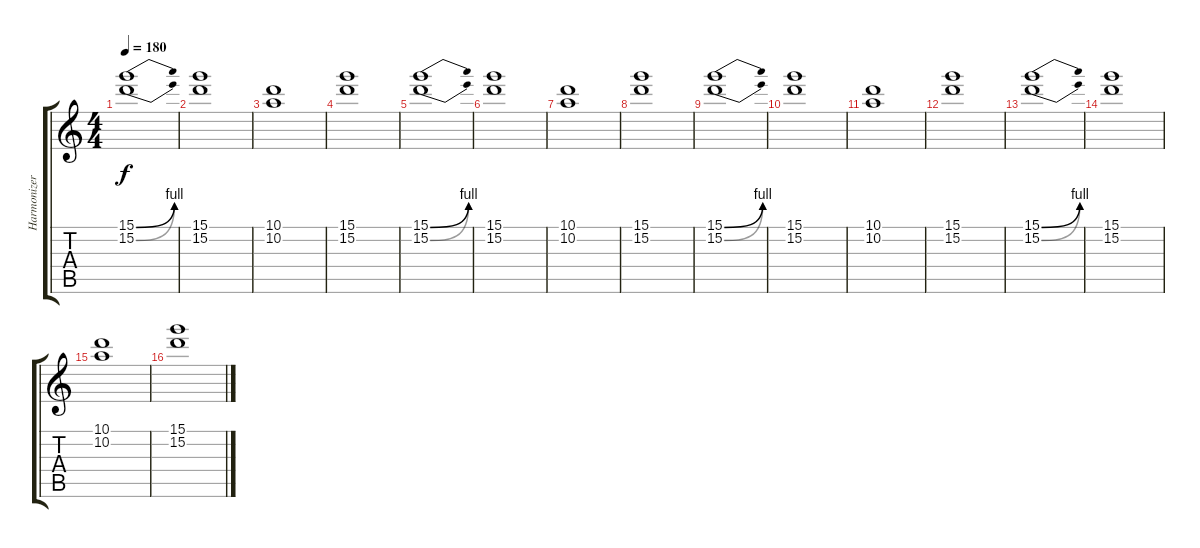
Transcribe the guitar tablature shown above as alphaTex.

\track ("Harmonizer for Lead Guitar" "Harmonizer") {instrument distortionguitar}
\staff {score tabs}
\tuning (E4 B3 G3 D3 A2 E2) {hide}
\ts (4 4)
\tempo 180
\clef g2
\ks c
(15.1{be (bend 0 0 60 4)} 15.2{be (bend 0 0 60 4)}).1{dy f} |
(15.1 15.2).1 |
(10.1 10.2).1 |
(15.1 15.2).1 |
(15.1{be (bend 0 0 60 4)} 15.2{be (bend 0 0 60 4)}).1 |
(15.1 15.2).1 |
(10.1 10.2).1 |
(15.1 15.2).1 |
(15.1{be (bend 0 0 60 4)} 15.2{be (bend 0 0 60 4)}).1 |
(15.1 15.2).1 |
(10.1 10.2).1 |
(15.1 15.2).1 |
(15.1{be (bend 0 0 60 4)} 15.2{be (bend 0 0 60 4)}).1 |
(15.1 15.2).1 |
(10.1 10.2).1 |
(15.1 15.2).1
